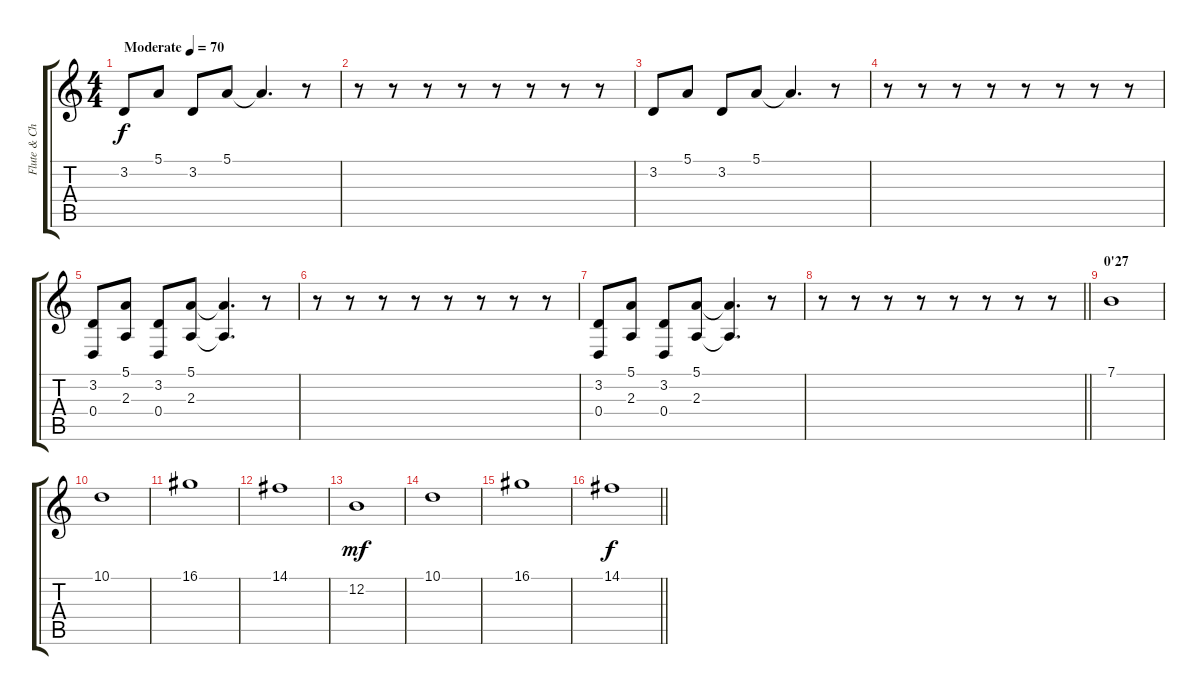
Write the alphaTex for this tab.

\track ("Flute & Choirs" "Flute & Ch") {instrument flute}
\staff {score tabs}
\tuning (E4 B3 G3 D3 A2 E2) {hide}
\ts (4 4)
\tempo (70 "Moderate")
\clef g2
\ks c
3.2.8{dy f instrument flute} 5.1.8 3.2.8 5.1.8 5.1{t}.4{d} r.8 |
r.8 r.8 r.8 r.8 r.8 r.8 r.8 r.8 |
3.2.8 5.1.8 3.2.8 5.1.8 5.1{t}.4{d} r.8 |
r.8 r.8 r.8 r.8 r.8 r.8 r.8 r.8 |
(3.2 0.4).8 (5.1 2.3).8 (3.2 0.4).8 (5.1 2.3).8 (5.1{t} 2.3{t}).4{d} r.8 |
r.8 r.8 r.8 r.8 r.8 r.8 r.8 r.8 |
(3.2 0.4).8 (5.1 2.3).8 (3.2 0.4).8 (5.1 2.3).8 (5.1{t} 2.3{t}).4{d} r.8 |
\barLineRight lightlight
r.8 r.8 r.8 r.8 r.8 r.8 r.8 r.8 |
\section ("" "0'27")
7.1.1{instrument stringensemble2} |
10.1.1 |
16.1.1 |
14.1.1 |
12.2.1{dy mf} |
10.1.1 |
16.1.1 |
\barLineRight lightlight
14.1.1{dy f}
